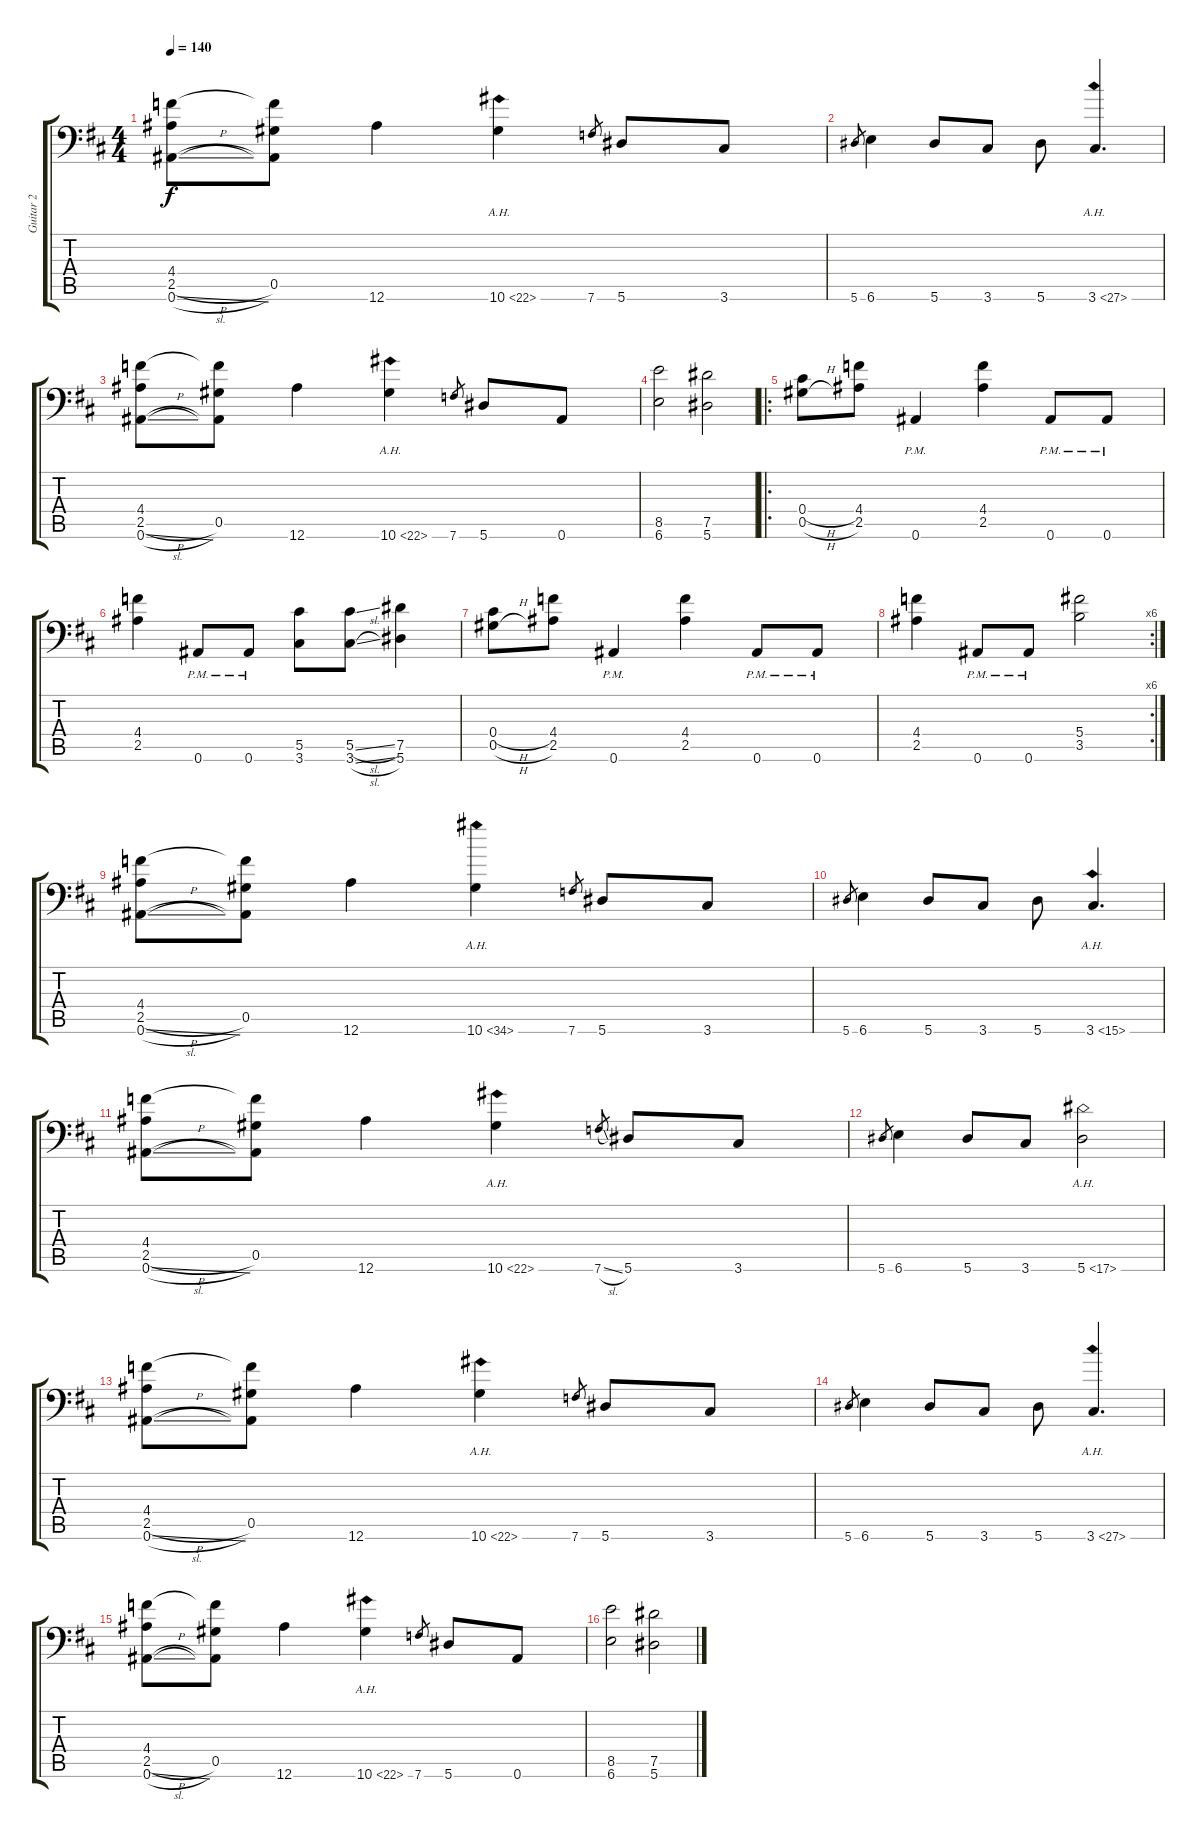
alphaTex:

\track ("Guitar 2" "Guitar 2") {instrument overdrivenguitar}
\staff {score tabs}
\tuning (Eb4 Bb3 Gb3 Db3 Ab2 Bb1) {hide}
\ts (4 4)
\tempo 140
\clef f4
\ks d
(4.4 2.5{h} 0.6{sl}).8{dy f} (4.4{t} 0.5 0.6{t}).8 12.6.4 10.6{ah 12}.4 7.6.8{gr} 5.6.8 3.6.8 |
5.6.8{gr} 6.6.4 5.6.8 3.6.8 5.6.8 3.6{ah 24}.4{d} |
(4.4 2.5{h} 0.6{sl}).8 (4.4{t} 0.5 0.6{t}).8 12.6.4 10.6{ah 12}.4 7.6.8{gr} 5.6.8 0.6.8 |
(8.5 6.6).2 (7.5 5.6).2 |
\ro
(0.4{h} 0.5{h}).8 (4.4 2.5).8 0.6{pm}.4 (4.4 2.5).4 0.6{pm}.8 0.6{pm}.8 |
(4.4 2.5).4 0.6{pm}.8 0.6{pm}.8 (5.5 3.6).8 (5.5{sl} 3.6{sl}).8 (7.5 5.6).4 |
(0.4{h} 0.5{h}).8 (4.4 2.5).8 0.6{pm}.4 (4.4 2.5).4 0.6{pm}.8 0.6{pm}.8 |
\rc 6
(4.4 2.5).4 0.6{pm}.8 0.6{pm}.8 (5.4 3.5).2 |
(4.4 2.5{h} 0.6{sl}).8 (4.4{t} 0.5 0.6{t}).8 12.6.4 10.6{ah 24}.4 7.6.8{gr} 5.6.8 3.6.8 |
5.6.8{gr} 6.6.4 5.6.8 3.6.8 5.6.8 3.6{ah 12}.4{d} |
(4.4 2.5{h} 0.6{sl}).8 (4.4{t} 0.5 0.6{t}).8 12.6.4 10.6{ah 12}.4 7.6{sl}.8{gr} 5.6.8 3.6.8 |
5.6.8{gr} 6.6.4 5.6.8 3.6.8 5.6{ah 12}.2 |
(4.4 2.5{h} 0.6{sl}).8 (4.4{t} 0.5 0.6{t}).8 12.6.4 10.6{ah 12}.4 7.6.8{gr} 5.6.8 3.6.8 |
5.6.8{gr} 6.6.4 5.6.8 3.6.8 5.6.8 3.6{ah 24}.4{d} |
(4.4 2.5{h} 0.6{sl}).8 (4.4{t} 0.5 0.6{t}).8 12.6.4 10.6{ah 12}.4 7.6.8{gr} 5.6.8 0.6.8 |
(8.5 6.6).2 (7.5 5.6).2
